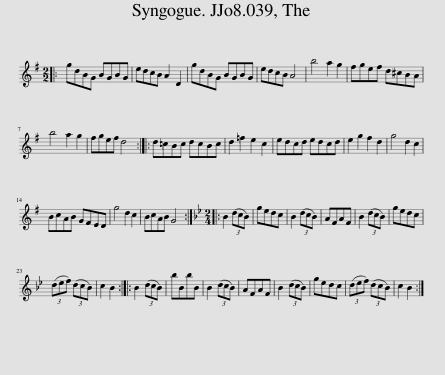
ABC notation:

X:1
L:1/8
M:2/2
I:linebreak $
K:G
V:1 treble
V:1
|: gdBG BGBG | edcB A2 D2 | gdBG BGBG | edcB A4 | b4 a2 g2 | %5
 fgef d^cBA |$ b4 a2 g2 | fgef d4 :: d=cBc dcBc | d2 =f2 e2 c2 | %10
 edcd edcd | e2 g2 f2 d2 | g4 d2 c2 |$ BcAB GFED | g4 d2 c2 | %15
 BcAB G4 ::[K:Bb][M:2/4] B2 (3(dcB) | gedc | B2 (3(dcB) | AFAF | %20
 B2 (3(dcB) | gedc |$ (3(def) (3(dcB) | c2 B2 :: B2 (3(dcB) | %25
 bBbB | B2 (3(dcB) | AFAF | B2 (3(dcB) | gedc | %30
 (3(def) (3(dcB) | c2 B2 :| %32
